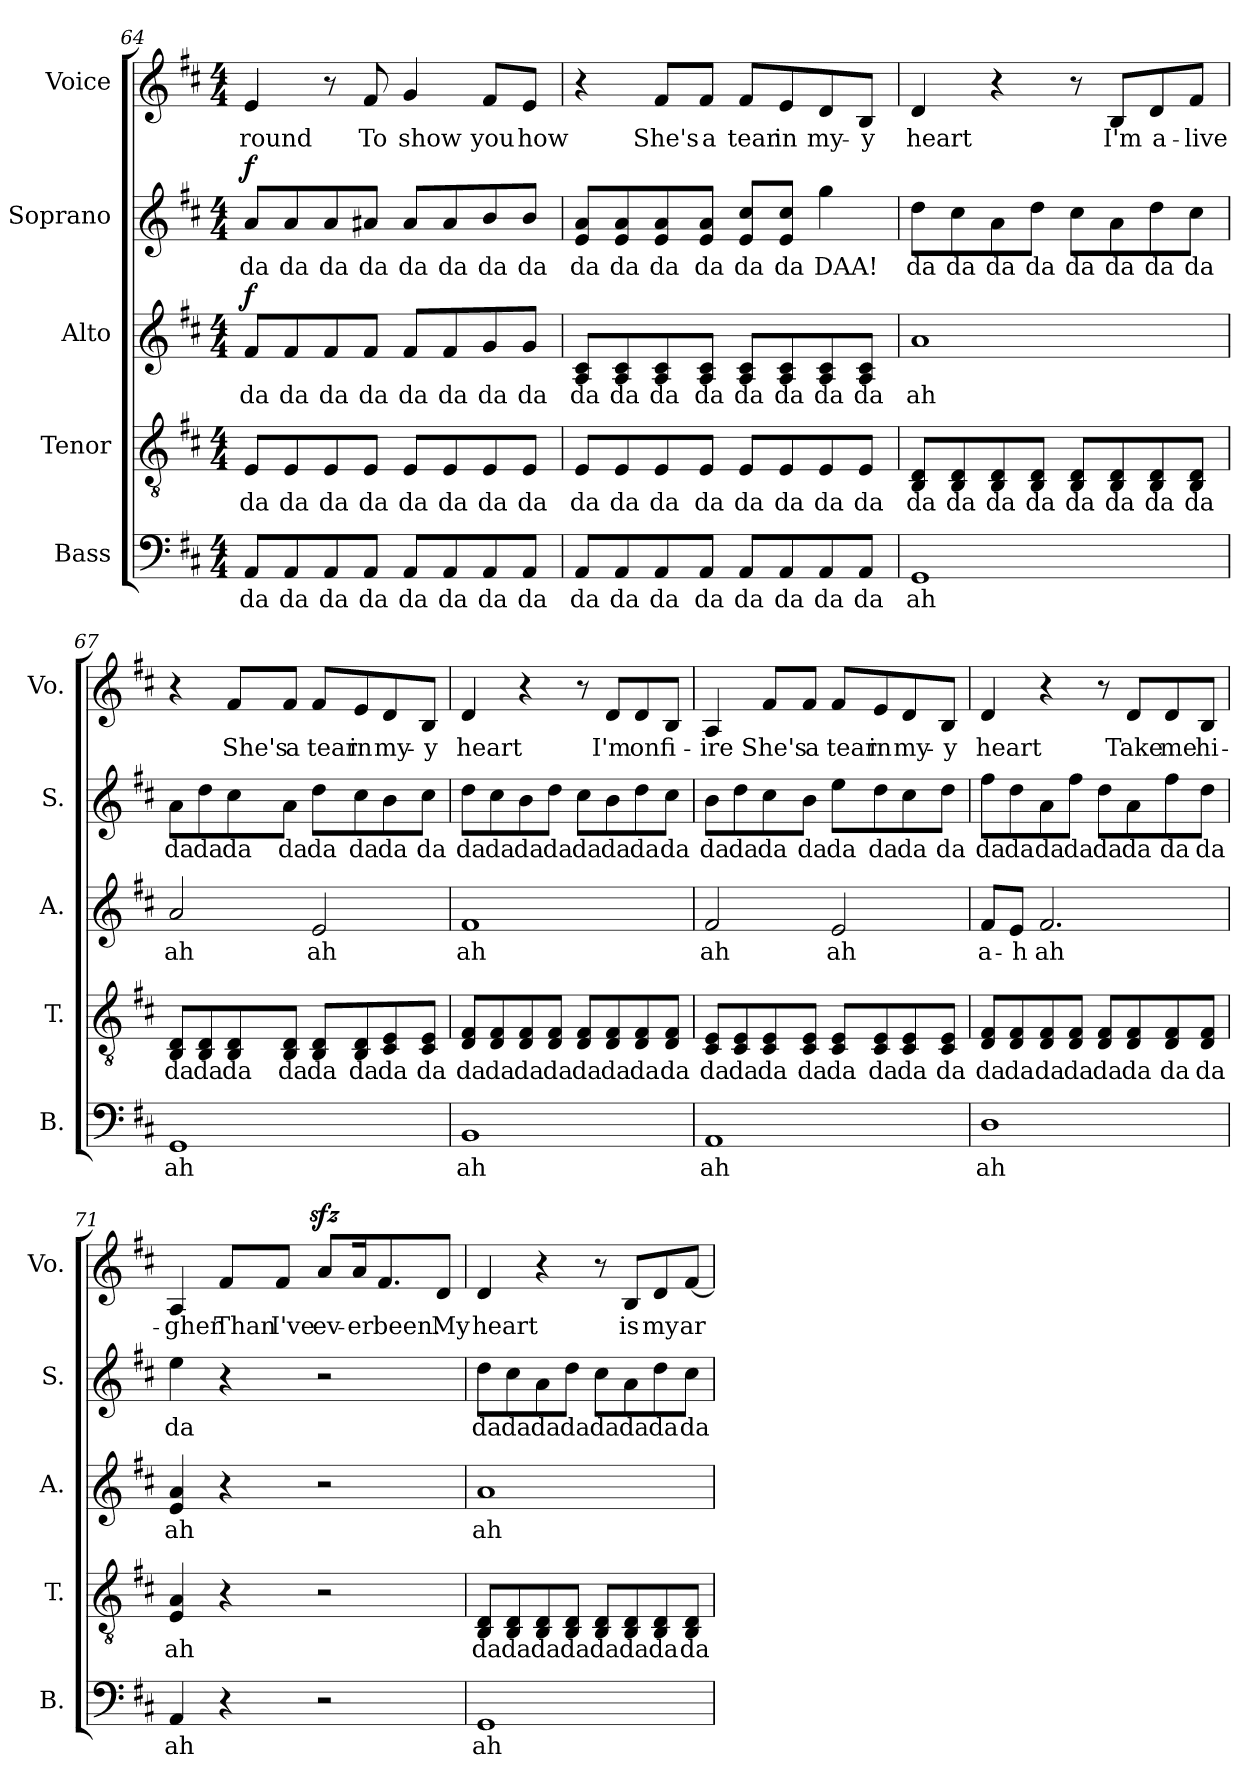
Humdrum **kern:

**kern	**text	**kern	**text	**kern	**text	**dynam	**kern	**text	**dynam	**kern	**text
*part5	*part5	*part4	*part4	*part3	*part3	*part3	*part2	*part2	*part2	*part1	*part1
*staff5	*staff5	*staff4	*staff4	*staff3	*staff3	*staff3	*staff2	*staff2	*staff2	*staff1	*staff1
*I"Bass	*	*I"Tenor	*	*I"Alto	*	*	*I"Soprano	*	*	*I"Voice	*
*I'B.	*	*I'T.	*	*I'A.	*	*	*I'S.	*	*	*I'Vo.	*
!!LO:PB:g=z
*clefF4	*	*clefGv2	*	*clefG2	*	*	*clefG2	*	*	*clefG2	*
*k[f#c#]	*	*k[f#c#]	*	*k[f#c#]	*	*	*k[f#c#]	*	*	*k[f#c#]	*
*M4/4	*	*M4/4	*	*M4/4	*	*	*M4/4	*	*	*M4/4	*
=64	=64	=64	=64	=64	=64	=64	=64	=64	=64	=64	=64
!	!LO:LY:b	!	!LO:LY:b	!	!LO:LY:b	!LO:DY:b	!	!LO:LY:b	!LO:DY:b	!	!LO:LY:b
8AA/L	da	8E/L	da	8f#/L	da	f	8a/L	da	f	4e/	-round
!	!LO:LY:b	!	!LO:LY:b	!	!LO:LY:b	!	!	!LO:LY:b	!	!	!
8AA/	da	8E/	da	8f#/	da	.	8a/	da	.	.	.
!	!LO:LY:b	!	!LO:LY:b	!	!LO:LY:b	!	!	!LO:LY:b	!	!	!
8AA/	da	8E/	da	8f#/	da	.	8a/	da	.	8r	.
!	!LO:LY:b	!	!LO:LY:b	!	!LO:LY:b	!	!	!LO:LY:b	!	!	!LO:LY:b
8AA/J	da	8E/J	da	8f#/J	da	.	8a#X/J	da	.	8f#/	To
!	!LO:LY:b	!	!LO:LY:b	!	!LO:LY:b	!	!	!LO:LY:b	!	!	!LO:LY:b
8AA/L	da	8E/L	da	8f#/L	da	.	8a#/L	da	.	4g/	show
!	!LO:LY:b	!	!LO:LY:b	!	!LO:LY:b	!	!	!LO:LY:b	!	!	!
8AA/	da	8E/	da	8f#/	da	.	8a#/	da	.	.	.
!	!LO:LY:b	!	!LO:LY:b	!	!LO:LY:b	!	!	!LO:LY:b	!	!	!LO:LY:b
8AA/	da	8E/	da	8g/	da	.	8b/	da	.	8f#/L	you
!	!LO:LY:b	!	!LO:LY:b	!	!LO:LY:b	!	!	!LO:LY:b	!	!	!LO:LY:b
8AA/J	da	8E/J	da	8g/J	da	.	8b/J	da	.	8e/J	how
=65	=65	=65	=65	=65	=65	=65	=65	=65	=65	=65	=65
!	!LO:LY:b	!	!LO:LY:b	!	!LO:LY:b	!	!	!LO:LY:b	!	!	!
8AA/L	da	8E/L	da	8A/ 8c#/L	da	.	8e/ 8a/L	da	.	4r	.
!	!LO:LY:b	!	!LO:LY:b	!	!LO:LY:b	!	!	!LO:LY:b	!	!	!
8AA/	da	8E/	da	8A/ 8c#/	da	.	8e/ 8a/	da	.	.	.
!	!LO:LY:b	!	!LO:LY:b	!	!LO:LY:b	!	!	!LO:LY:b	!	!	!LO:LY:b
8AA/	da	8E/	da	8A/ 8c#/	da	.	8e/ 8a/	da	.	8f#/L	She's
!	!LO:LY:b	!	!LO:LY:b	!	!LO:LY:b	!	!	!LO:LY:b	!	!	!LO:LY:b
8AA/J	da	8E/J	da	8A/ 8c#/J	da	.	8e/ 8a/J	da	.	8f#/J	a
!	!LO:LY:b	!	!LO:LY:b	!	!LO:LY:b	!	!	!LO:LY:b	!	!	!LO:LY:b
8AA/L	da	8E/L	da	8A/ 8c#/L	da	.	8e/ 8cc#/L	da	.	8f#/L	tear
!	!LO:LY:b	!	!LO:LY:b	!	!LO:LY:b	!	!	!LO:LY:b	!	!	!LO:LY:b
8AA/	da	8E/	da	8A/ 8c#/	da	.	8e/ 8cc#/J	da	.	8e/	in
!	!LO:LY:b	!	!LO:LY:b	!	!LO:LY:b	!	!	!LO:LY:b	!	!	!LO:LY:b
8AA/	da	8E/	da	8A/ 8c#/	da	.	4gg\	DAA!	.	8d/	my-
!	!LO:LY:b	!	!LO:LY:b	!	!LO:LY:b	!	!	!	!	!	!LO:LY:b
8AA/J	da	8E/J	da	8A/ 8c#/J	da	.	.	.	.	8B/J	-y
=66	=66	=66	=66	=66	=66	=66	=66	=66	=66	=66	=66
!	!LO:LY:b	!	!LO:LY:b	!	!LO:LY:b	!	!	!LO:LY:b	!	!	!LO:LY:b
1GG	ah	8BB/ 8D/L	da	1a	ah	.	8dd\L	da	.	4d/	heart
!	!	!	!LO:LY:b	!	!	!	!	!LO:LY:b	!	!	!
.	.	8BB/ 8D/	da	.	.	.	8cc#\	da	.	.	.
!	!	!	!LO:LY:b	!	!	!	!	!LO:LY:b	!	!	!
.	.	8BB/ 8D/	da	.	.	.	8a\	da	.	4r	.
!	!	!	!LO:LY:b	!	!	!	!	!LO:LY:b	!	!	!
.	.	8BB/ 8D/J	da	.	.	.	8dd\J	da	.	.	.
!	!	!	!LO:LY:b	!	!	!	!	!LO:LY:b	!	!	!
.	.	8BB/ 8D/L	da	.	.	.	8cc#\L	da	.	8r	.
!	!	!	!LO:LY:b	!	!	!	!	!LO:LY:b	!	!	!LO:LY:b
.	.	8BB/ 8D/	da	.	.	.	8a\	da	.	8B/L	I'm
!	!	!	!LO:LY:b	!	!	!	!	!LO:LY:b	!	!	!LO:LY:b
.	.	8BB/ 8D/	da	.	.	.	8dd\	da	.	8d/	a-
!	!	!	!LO:LY:b	!	!	!	!	!LO:LY:b	!	!	!LO:LY:b
.	.	8BB/ 8D/J	da	.	.	.	8cc#\J	da	.	8f#/J	-live
!!LO:LB:g=z
=67	=67	=67	=67	=67	=67	=67	=67	=67	=67	=67	=67
!	!LO:LY:b	!	!LO:LY:b	!	!LO:LY:b	!	!	!LO:LY:b	!	!	!
1GG	ah	8BB/ 8D/L	da	2a/	ah	.	8a\L	da	.	4r	.
!	!	!	!LO:LY:b	!	!	!	!	!LO:LY:b	!	!	!
.	.	8BB/ 8D/	da	.	.	.	8dd\	da	.	.	.
!	!	!	!LO:LY:b	!	!	!	!	!LO:LY:b	!	!	!LO:LY:b
.	.	8BB/ 8D/	da	.	.	.	8cc#\	da	.	8f#/L	She's
!	!	!	!LO:LY:b	!	!	!	!	!LO:LY:b	!	!	!LO:LY:b
.	.	8BB/ 8D/J	da	.	.	.	8a\J	da	.	8f#/J	a
!	!	!	!LO:LY:b	!	!LO:LY:b	!	!	!LO:LY:b	!	!	!LO:LY:b
.	.	8BB/ 8D/L	da	2e/	ah	.	8dd\L	da	.	8f#/L	tear
!	!	!	!LO:LY:b	!	!	!	!	!LO:LY:b	!	!	!LO:LY:b
.	.	8BB/ 8D/	da	.	.	.	8cc#\	da	.	8e/	in
!	!	!	!LO:LY:b	!	!	!	!	!LO:LY:b	!	!	!LO:LY:b
.	.	8C#/ 8E/	da	.	.	.	8b\	da	.	8d/	my-
!	!	!	!LO:LY:b	!	!	!	!	!LO:LY:b	!	!	!LO:LY:b
.	.	8C#/ 8E/J	da	.	.	.	8cc#\J	da	.	8B/J	-y
=68	=68	=68	=68	=68	=68	=68	=68	=68	=68	=68	=68
!	!LO:LY:b	!	!LO:LY:b	!	!LO:LY:b	!	!	!LO:LY:b	!	!	!LO:LY:b
1BB	ah	8D/ 8F#/L	da	1f#	ah	.	8dd\L	da	.	4d/	heart
!	!	!	!LO:LY:b	!	!	!	!	!LO:LY:b	!	!	!
.	.	8D/ 8F#/	da	.	.	.	8cc#\	da	.	.	.
!	!	!	!LO:LY:b	!	!	!	!	!LO:LY:b	!	!	!
.	.	8D/ 8F#/	da	.	.	.	8b\	da	.	4r	.
!	!	!	!LO:LY:b	!	!	!	!	!LO:LY:b	!	!	!
.	.	8D/ 8F#/J	da	.	.	.	8dd\J	da	.	.	.
!	!	!	!LO:LY:b	!	!	!	!	!LO:LY:b	!	!	!
.	.	8D/ 8F#/L	da	.	.	.	8cc#\L	da	.	8r	.
!	!	!	!LO:LY:b	!	!	!	!	!LO:LY:b	!	!	!LO:LY:b
.	.	8D/ 8F#/	da	.	.	.	8b\	da	.	8d/L	I'm
!	!	!	!LO:LY:b	!	!	!	!	!LO:LY:b	!	!	!LO:LY:b
.	.	8D/ 8F#/	da	.	.	.	8dd\	da	.	8d/	on
!	!	!	!LO:LY:b	!	!	!	!	!LO:LY:b	!	!	!LO:LY:b
.	.	8D/ 8F#/J	da	.	.	.	8cc#\J	da	.	8B/J	fi-
=69	=69	=69	=69	=69	=69	=69	=69	=69	=69	=69	=69
!	!LO:LY:b	!	!LO:LY:b	!	!LO:LY:b	!	!	!LO:LY:b	!	!	!LO:LY:b
1AA	ah	8C#/ 8E/L	da	2f#/	ah	.	8b\L	da	.	4A/	-ire
!	!	!	!LO:LY:b	!	!	!	!	!LO:LY:b	!	!	!
.	.	8C#/ 8E/	da	.	.	.	8dd\	da	.	.	.
!	!	!	!LO:LY:b	!	!	!	!	!LO:LY:b	!	!	!LO:LY:b
.	.	8C#/ 8E/	da	.	.	.	8cc#\	da	.	8f#/L	She's
!	!	!	!LO:LY:b	!	!	!	!	!LO:LY:b	!	!	!LO:LY:b
.	.	8C#/ 8E/J	da	.	.	.	8b\J	da	.	8f#/J	a
!	!	!	!LO:LY:b	!	!LO:LY:b	!	!	!LO:LY:b	!	!	!LO:LY:b
.	.	8C#/ 8E/L	da	2e/	ah	.	8ee\L	da	.	8f#/L	tear
!	!	!	!LO:LY:b	!	!	!	!	!LO:LY:b	!	!	!LO:LY:b
.	.	8C#/ 8E/	da	.	.	.	8dd\	da	.	8e/	in
!	!	!	!LO:LY:b	!	!	!	!	!LO:LY:b	!	!	!LO:LY:b
.	.	8C#/ 8E/	da	.	.	.	8cc#\	da	.	8d/	my-
!	!	!	!LO:LY:b	!	!	!	!	!LO:LY:b	!	!	!LO:LY:b
.	.	8C#/ 8E/J	da	.	.	.	8dd\J	da	.	8B/J	-y
!!LO:PB:g=z
=70	=70	=70	=70	=70	=70	=70	=70	=70	=70	=70	=70
!	!LO:LY:b	!	!LO:LY:b	!	!LO:LY:b	!	!	!LO:LY:b	!	!	!LO:LY:b
1D	ah	8D/ 8F#/L	da	8f#/L	a-	.	8ff#\L	da	.	4d/	heart
!	!	!	!LO:LY:b	!	!LO:LY:b	!	!	!LO:LY:b	!	!	!
.	.	8D/ 8F#/	da	8e/J	-h	.	8dd\	da	.	.	.
!	!	!	!LO:LY:b	!	!LO:LY:b	!	!	!LO:LY:b	!	!	!
.	.	8D/ 8F#/	da	2.f#/	ah	.	8a\	da	.	4r	.
!	!	!	!LO:LY:b	!	!	!	!	!LO:LY:b	!	!	!
.	.	8D/ 8F#/J	da	.	.	.	8ff#\J	da	.	.	.
!	!	!	!LO:LY:b	!	!	!	!	!LO:LY:b	!	!	!
.	.	8D/ 8F#/L	da	.	.	.	8dd\L	da	.	8r	.
!	!	!	!LO:LY:b	!	!	!	!	!LO:LY:b	!	!	!LO:LY:b
.	.	8D/ 8F#/	da	.	.	.	8a\	da	.	8d/L	Take
!	!	!	!LO:LY:b	!	!	!	!	!LO:LY:b	!	!	!LO:LY:b
.	.	8D/ 8F#/	da	.	.	.	8ff#\	da	.	8d/	me
!	!	!	!LO:LY:b	!	!	!	!	!LO:LY:b	!	!	!LO:LY:b
.	.	8D/ 8F#/J	da	.	.	.	8dd\J	da	.	8B/J	hi-
=71	=71	=71	=71	=71	=71	=71	=71	=71	=71	=71	=71
!	!LO:LY:b	!	!LO:LY:b	!	!LO:LY:b	!	!	!LO:LY:b	!	!	!LO:LY:b
4AA/	ah	4E/ 4A/	ah	4e/ 4a/	ah	.	4ee\	da	.	4A/	-gher
!	!	!	!	!	!	!	!	!	!	!	!LO:LY:b
4r	.	4r	.	4r	.	.	4r	.	.	8f#/L	Than
!	!	!	!	!	!	!	!	!	!	!	!LO:LY:b
.	.	.	.	.	.	.	.	.	.	8f#/J	I've
!	!	!	!	!	!	!	!	!	!	!	!LO:LY:b
2r	.	2r	.	2r	.	.	2r	.	.	8azz</L	ev-
!	!	!	!	!	!	!	!	!	!	!	!LO:LY:b
.	.	.	.	.	.	.	.	.	.	16a/K	-er
!	!	!	!	!	!	!	!	!	!	!	!LO:LY:b
.	.	.	.	.	.	.	.	.	.	8.f#/	been.
!	!	!	!	!	!	!	!	!	!	!	!LO:LY:b
.	.	.	.	.	.	.	.	.	.	8d/J	My
=72	=72	=72	=72	=72	=72	=72	=72	=72	=72	=72	=72
!	!LO:LY:b	!	!LO:LY:b	!	!LO:LY:b	!	!	!LO:LY:b	!	!	!LO:LY:b
1GG	ah	8BB/ 8D/L	da	1a	ah	.	8dd\L	da	.	4d/	heart
!	!	!	!LO:LY:b	!	!	!	!	!LO:LY:b	!	!	!
.	.	8BB/ 8D/	da	.	.	.	8cc#\	da	.	.	.
!	!	!	!LO:LY:b	!	!	!	!	!LO:LY:b	!	!	!
.	.	8BB/ 8D/	da	.	.	.	8a\	da	.	4r	.
!	!	!	!LO:LY:b	!	!	!	!	!LO:LY:b	!	!	!
.	.	8BB/ 8D/J	da	.	.	.	8dd\J	da	.	.	.
!	!	!	!LO:LY:b	!	!	!	!	!LO:LY:b	!	!	!
.	.	8BB/ 8D/L	da	.	.	.	8cc#\L	da	.	8r	.
!	!	!	!LO:LY:b	!	!	!	!	!LO:LY:b	!	!	!LO:LY:b
.	.	8BB/ 8D/	da	.	.	.	8a\	da	.	8B/L	is
!	!	!	!LO:LY:b	!	!	!	!	!LO:LY:b	!	!	!LO:LY:b
.	.	8BB/ 8D/	da	.	.	.	8dd\	da	.	8d/	my
!	!	!	!LO:LY:b	!	!	!	!	!LO:LY:b	!	!	!LO:LY:b
.	.	8BB/ 8D/J	da	.	.	.	8cc#\J	da	.	[8f#/J	ar
=	=	=	=	=	=	=	=	=	=	=	=
*-	*-	*-	*-	*-	*-	*-	*-	*-	*-	*-	*-
